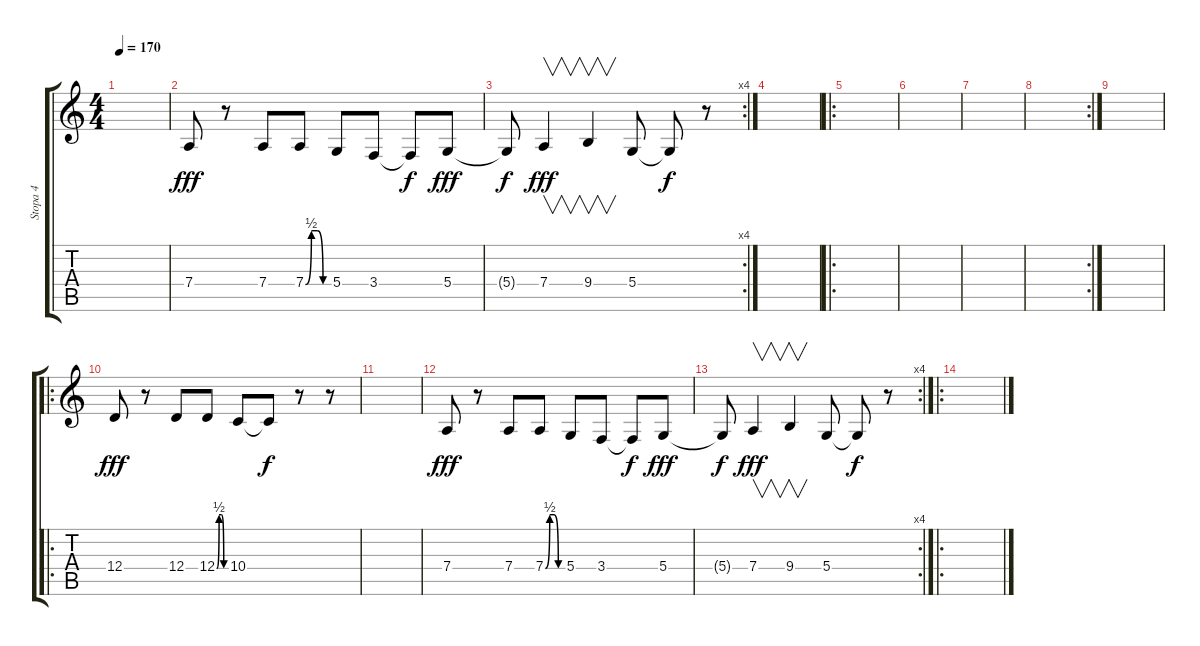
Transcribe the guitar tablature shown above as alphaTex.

\track ("Stopa 4" "Stopa 4") {instrument lead6voice}
\staff {score tabs}
\tuning (E4 B3 G3 D3 A2 E2) {hide}
\ts (4 4)
\tempo 170
\clef g2
\ks c
|
7.4.8{dy fff} r.8 7.4.8 7.4{be (custom 0 0 15 2 30 2 45 0 60 0)}.8 5.4.8 3.4.8 3.4{t}.8{dy f} 5.4.8{dy fff} |
\rc 4
5.4{t}.8{dy f} 7.4.4{v dy fff} 9.4.4{v} 5.4.8 5.4{t}.8{dy f} r.8 |
|
\ro
|
|
|
\rc 2
|
|
\ro
12.4.8{dy fff} r.8 12.4.8 12.4{be (custom 0 0 15 2 30 2 45 0 60 0)}.8 10.4.8 10.4{t}.8{dy f} r.8 r.8 |
|
7.4.8{dy fff} r.8 7.4.8 7.4{be (custom 0 0 15 2 30 2 45 0 60 0)}.8 5.4.8 3.4.8 3.4{t}.8{dy f} 5.4.8{dy fff} |
\rc 4
5.4{t}.8{dy f} 7.4.4{v dy fff} 9.4.4{v} 5.4.8 5.4{t}.8{dy f} r.8 |
\ro
